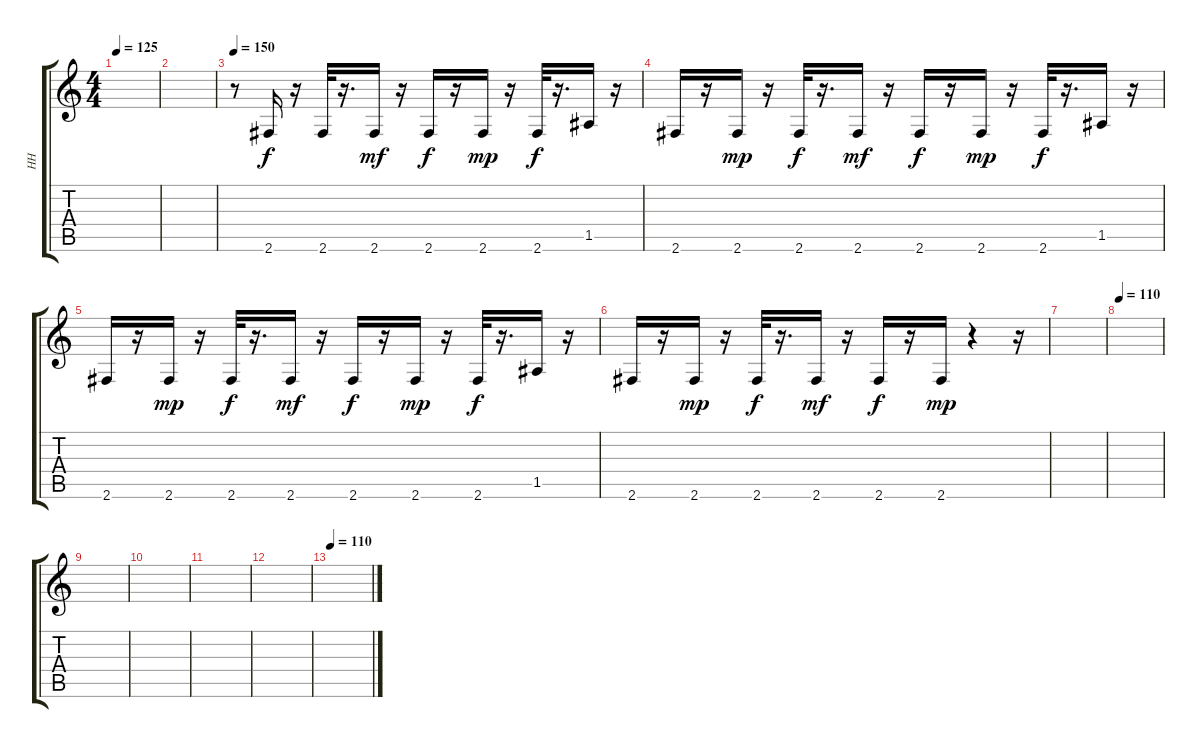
\track ("HH" "HH") {instrument acousticguitarsteel}
\staff {score tabs}
\tuning (E4 B3 G3 D3 A2 E2) {hide}
\ts (4 4)
\tempo 125
\clef g2
\ks c
|
|
\tempo 150
r.8 2.6.16 r.16 2.6.32{dy f} r.16{d} 2.6.16{dy mf} r.16 2.6.16{dy f} r.16 2.6.16{dy mp} r.16 2.6.32{dy f} r.16{d} 1.5.16 r.16 |
2.6.16 r.16 2.6.16{dy mp} r.16 2.6.32{dy f} r.16{d} 2.6.16{dy mf} r.16 2.6.16{dy f} r.16 2.6.16{dy mp} r.16 2.6.32{dy f} r.16{d} 1.5.16 r.16 |
2.6.16 r.16 2.6.16{dy mp} r.16 2.6.32{dy f} r.16{d} 2.6.16{dy mf} r.16 2.6.16{dy f} r.16 2.6.16{dy mp} r.16 2.6.32{dy f} r.16{d} 1.5.16 r.16 |
2.6.16 r.16 2.6.16{dy mp} r.16 2.6.32{dy f} r.16{d} 2.6.16{dy mf} r.16 2.6.16{dy f} r.16 2.6.16{dy mp} r.4 r.16 |
|
\tempo 110
|
|
|
|
|
\tempo 110
